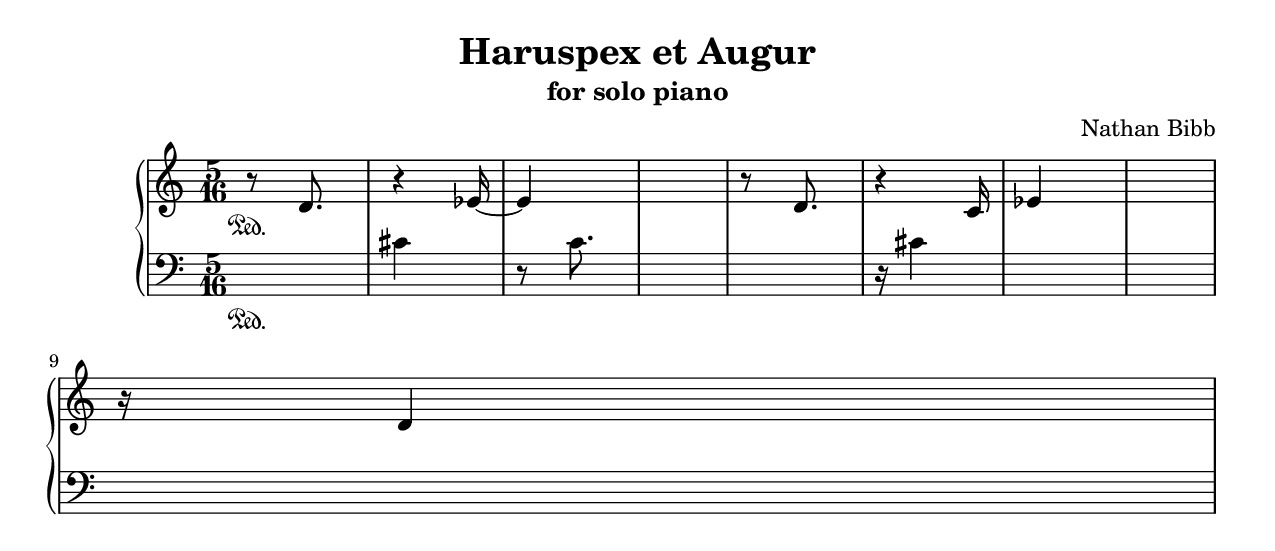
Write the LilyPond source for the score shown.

\version "2.12.0"
\header {
  title = "Haruspex et Augur"
  subtitle = "for solo piano"
  composer = "Nathan Bibb"
}
\include "english.ly"
\paper {
 #(set-paper-size "letter")
}

upa = { r8 \sustainOn d'8.  | r4 ef'16 ~ | ef'4 s16 | s4 s16 | r8 d'8. | r4 c'16  | ef'4 s16 | s4 s16 | \break }
loa = { s4 \sustainOn s16   | cs'4 s16   | r8 c'8.  | s4 s16 | s4 s16  | r16 cs'4 | s4 s16   | s4 s16 | \break }

upb = { r16 d'4 |  }
lob = { s4 s16  |  }

upper =  {
  \clef treble
  \time 5/16
  \upa \upb
}

lower = {
  \clef bass
  \time 5/16
  \loa \lob
}
\score {
	\new PianoStaff <<
	\new Staff = "upper" \upper
	\new Staff = "lower" \lower
	>>
	\layout { }
}
\score {
	\unfoldRepeats {
		\new PianoStaff <<
		\set PianoStaff.instrumentName = #"Piano  "
		\new Staff = "upper" \upper
		\new Staff = "lower" \lower
		>>
	}
	\midi { 
	 	\context {
			\Score
			tempoWholesPerMinute = #(ly:make-moment 62 16)
			}
	}
}
